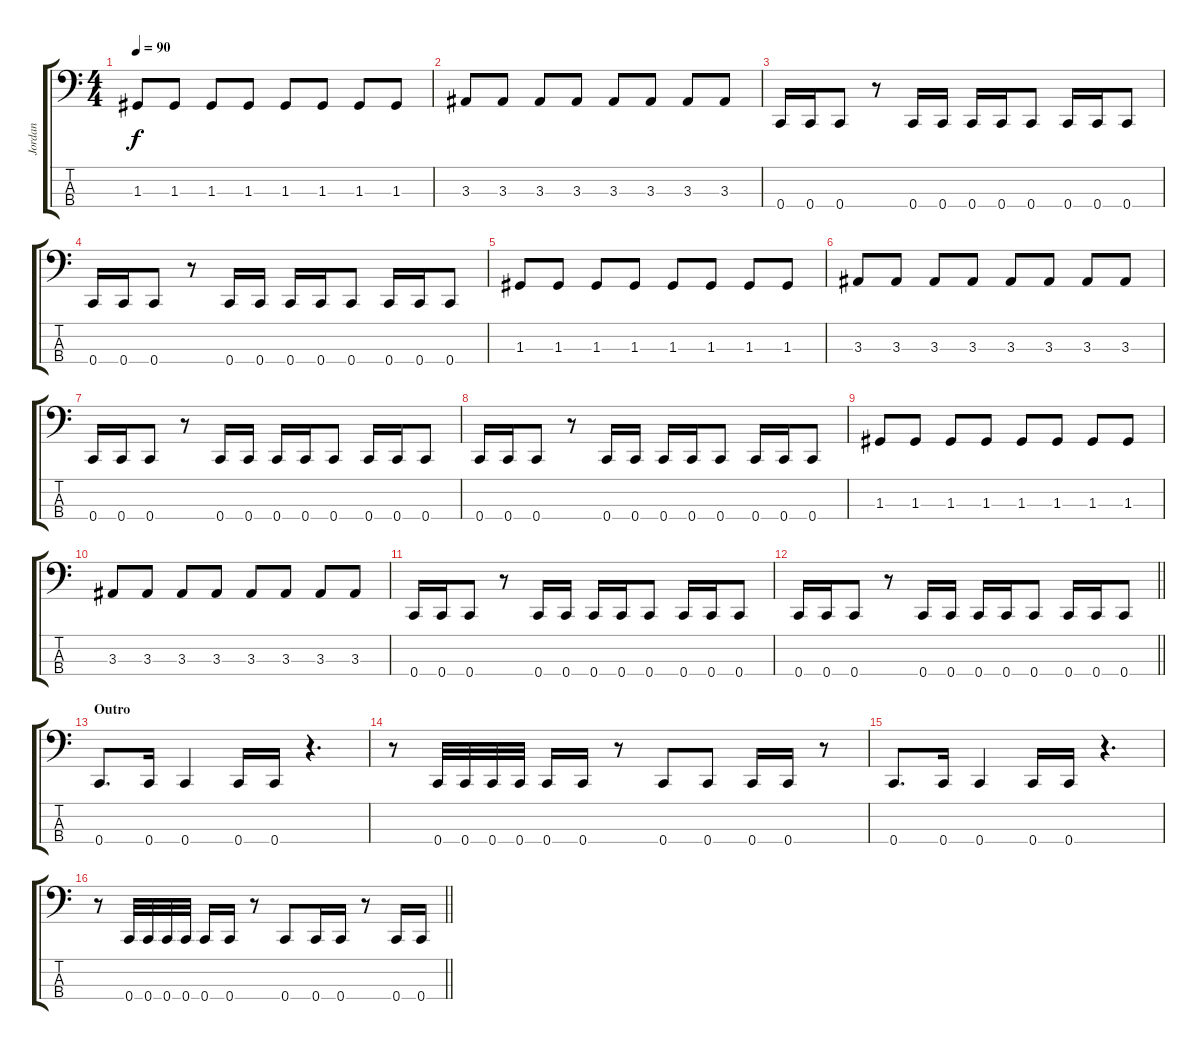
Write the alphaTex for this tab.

\track ("Jordan" "Jordan") {instrument electricbassfinger}
\staff {score tabs}
\tuning (F2 C2 G1 C1) {hide}
\ts (4 4)
\tempo 90
\clef f4
\ks c
1.3.8{dy f} 1.3.8 1.3.8 1.3.8 1.3.8 1.3.8 1.3.8 1.3.8 |
3.3.8 3.3.8 3.3.8 3.3.8 3.3.8 3.3.8 3.3.8 3.3.8 |
0.4.16 0.4.16 0.4.8 r.8 0.4.16 0.4.16 0.4.16 0.4.16 0.4.8 0.4.16 0.4.16 0.4.8 |
0.4.16 0.4.16 0.4.8 r.8 0.4.16 0.4.16 0.4.16 0.4.16 0.4.8 0.4.16 0.4.16 0.4.8 |
1.3.8 1.3.8 1.3.8 1.3.8 1.3.8 1.3.8 1.3.8 1.3.8 |
3.3.8 3.3.8 3.3.8 3.3.8 3.3.8 3.3.8 3.3.8 3.3.8 |
0.4.16 0.4.16 0.4.8 r.8 0.4.16 0.4.16 0.4.16 0.4.16 0.4.8 0.4.16 0.4.16 0.4.8 |
0.4.16 0.4.16 0.4.8 r.8 0.4.16 0.4.16 0.4.16 0.4.16 0.4.8 0.4.16 0.4.16 0.4.8 |
1.3.8 1.3.8 1.3.8 1.3.8 1.3.8 1.3.8 1.3.8 1.3.8 |
3.3.8 3.3.8 3.3.8 3.3.8 3.3.8 3.3.8 3.3.8 3.3.8 |
0.4.16 0.4.16 0.4.8 r.8 0.4.16 0.4.16 0.4.16 0.4.16 0.4.8 0.4.16 0.4.16 0.4.8 |
\barLineRight lightlight
0.4.16 0.4.16 0.4.8 r.8 0.4.16 0.4.16 0.4.16 0.4.16 0.4.8 0.4.16 0.4.16 0.4.8 |
\section ("" "Outro")
0.4.8{d} 0.4.16 0.4.4 0.4.16 0.4.16 r.4{d} |
r.8 0.4.32 0.4.32 0.4.32 0.4.32 0.4.16 0.4.16 r.8 0.4.8 0.4.8 0.4.16 0.4.16 r.8 |
0.4.8{d} 0.4.16 0.4.4 0.4.16 0.4.16 r.4{d} |
\barLineRight lightlight
r.8 0.4.32 0.4.32 0.4.32 0.4.32 0.4.16 0.4.16 r.8 0.4.8 0.4.16 0.4.16 r.8 0.4.16 0.4.16
